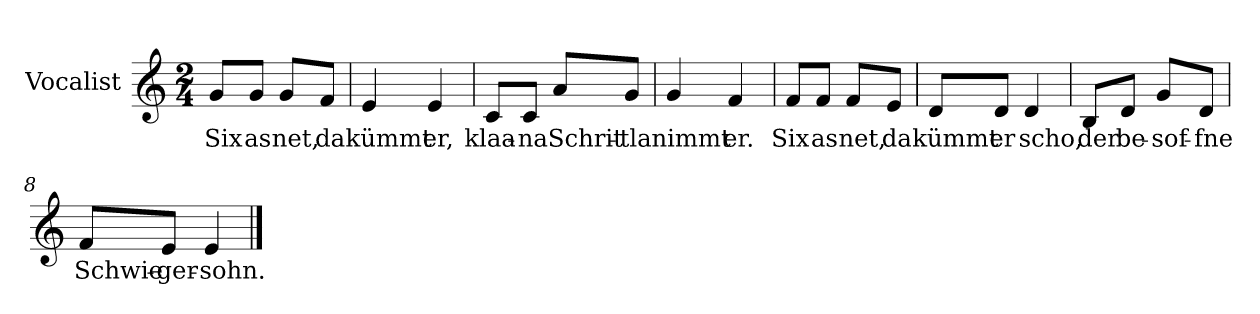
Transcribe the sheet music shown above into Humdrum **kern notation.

**kern	**text
*part1	*part1
*staff1	*staff1
*I"Vocalist	*
*k[]	*
*C:	*
*M2/4	*
=1	=1
8gL	Six
8gJ	as
8gL	net,
8fJ	da
=2	=2
4e	kümmt
4e	er,
=3	=3
8cL	klaa-
8cJ	-na
8aL	Schrit-
8gJ	-tla
=4	=4
4g	nimmt
4f	er.
=5	=5
8fL	Six
8fJ	as
8fL	net,
8eJ	da
=6	=6
8dL	kümmt
8dJ	er
4d	scho,
=7	=7
8BL	der
8dJ	be-
8gL	-sof-
8dJ	-fne
=8	=8
8fL	Schwie-
8eJ	-ger-
4e	-sohn.
==	==
*-	*-
